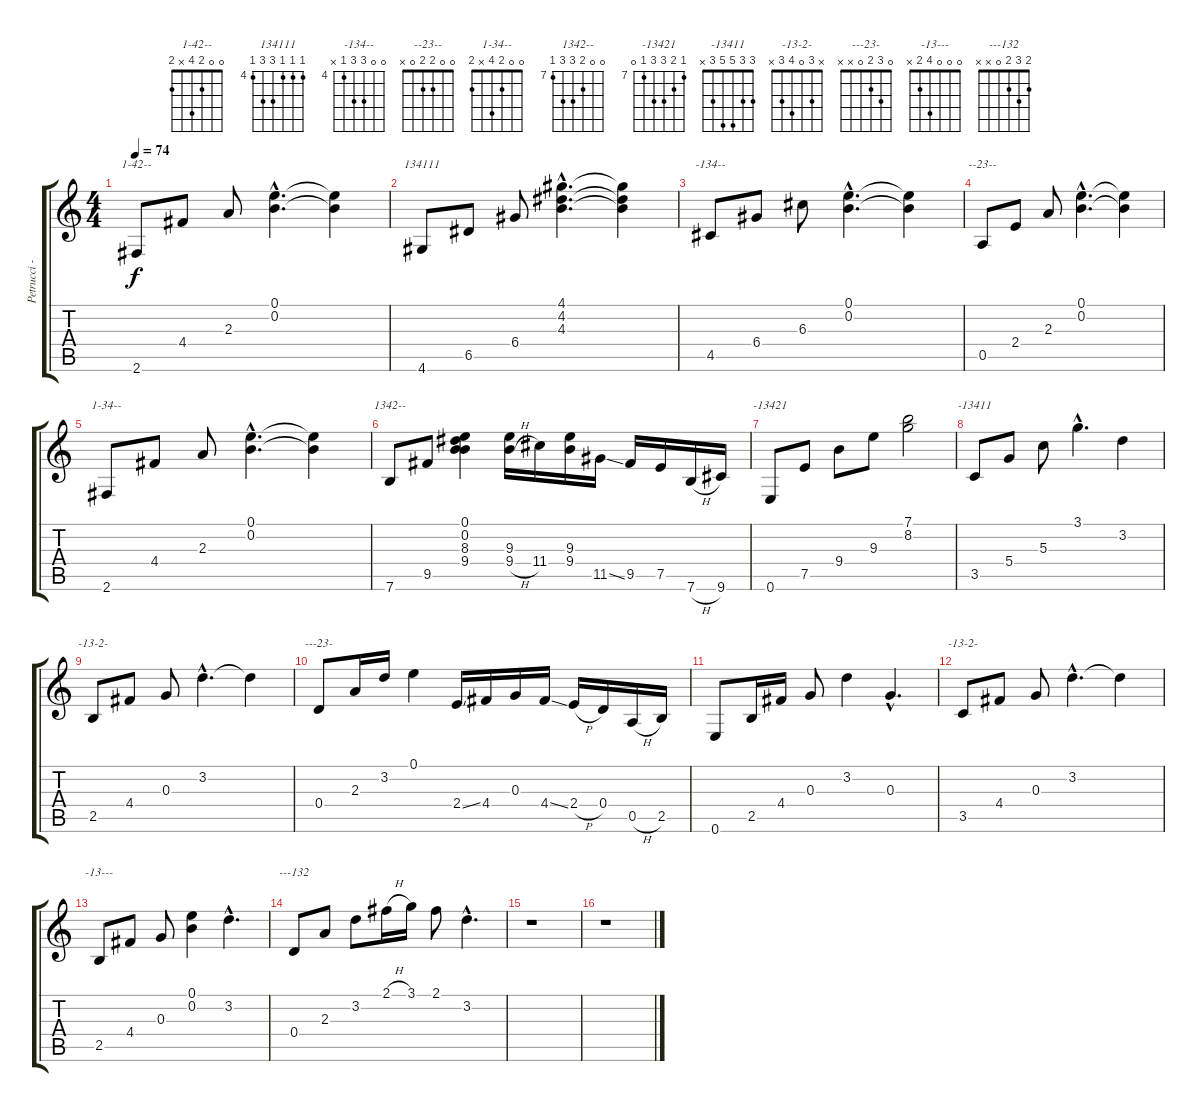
\track ("Petrucci - Acoustic 6st." "Petrucci -") {instrument acousticguitarsteel}
\staff {score tabs}
\tuning (E4 B3 G3 D3 A2 E2) {hide}
\chord ("1-42--" 0 0 2 4 x 2)
\chord ("134111" 4 4 4 6 6 4) {firstfret 4}
\chord ("-134--" 0 0 6 6 4 x) {firstfret 4}
\chord ("--23--" 0 0 2 2 0 x)
\chord ("1-34--" 0 0 2 4 x 2)
\chord ("1342--" 0 0 8 9 9 7) {firstfret 7}
\chord ("-13421" 7 8 9 9 7 0) {firstfret 7}
\chord ("-13411" 3 3 5 5 3 x)
\chord ("-13-2-" x 3 0 4 2 0)
\chord ("---23-" 0 3 2 0 x x)
\chord ("-13-2-" x 3 0 4 3 x)
\chord ("-13---" 0 0 0 4 2 x)
\chord ("---132" 2 3 2 0 x x)
\ts (4 4)
\tempo 74
\clef g2
\ks c
2.6.8{ch "1-42--" dy f} 4.4.8 2.3.8 (0.1{hac} 0.2{hac}).4{d} (0.1{t} 0.2{t}).4 |
4.6.8{ch "134111"} 6.5.8 6.4.8 (4.1{hac} 4.2{hac} 4.3{hac}).4{d} (4.1{t} 4.2{t} 4.3{t}).4 |
4.5.8{ch "-134--"} 6.4.8 6.3.8 (0.1{hac} 0.2{hac}).4{d} (0.1{t} 0.2{t}).4 |
0.5.8{ch "--23--"} 2.4.8 2.3.8 (0.1{hac} 0.2{hac}).4{d} (0.1{t} 0.2{t}).4 |
2.6.8{ch "1-34--"} 4.4.8 2.3.8 (0.1{hac} 0.2{hac}).4{d} (0.1{t} 0.2{t}).4 |
7.6.8{ch "1342--"} 9.5.8 (0.1 0.2 8.3 9.4).4 (9.3 9.4{h}).16 11.4.16 (9.3 9.4).16 11.5{ss}.16 9.5.16 7.5.16 7.6{h}.16 9.6.16 |
0.6.8{ch "-13421"} 7.5.8 9.4.8 9.3.8 (7.1 8.2).2 |
3.5.8{ch "-13411"} 5.4.8 5.3.8 3.1{hac}.4{d} 3.2.4 |
2.5.8{ch "-13-2-"} 4.4.8 0.3.8 3.2{hac}.4{d} 3.2{t}.4 |
0.4.8{ch "---23-"} 2.3.16 3.2.16 0.1.4 2.4{ss}.16 4.4.16 0.3.16 4.4{ss}.16 2.4{h}.16 0.4.16 0.5{h}.16 2.5.16 |
0.6.8 2.5.16 4.4.16 0.3.8 3.2.4 0.3{hac}.4{d} |
3.5.8{ch "-13-2-"} 4.4.8 0.3.8 3.2{hac}.4{d} 3.2{t}.4 |
2.5.8{ch "-13---"} 4.4.8 0.3.8 (0.1 0.2).4 3.2{hac}.4{d} |
0.4.8{ch "---132"} 2.3.8 3.2.8 2.1{h}.16 3.1.16 2.1.8 3.2{hac}.4{d} |
r.1 |
r.1
